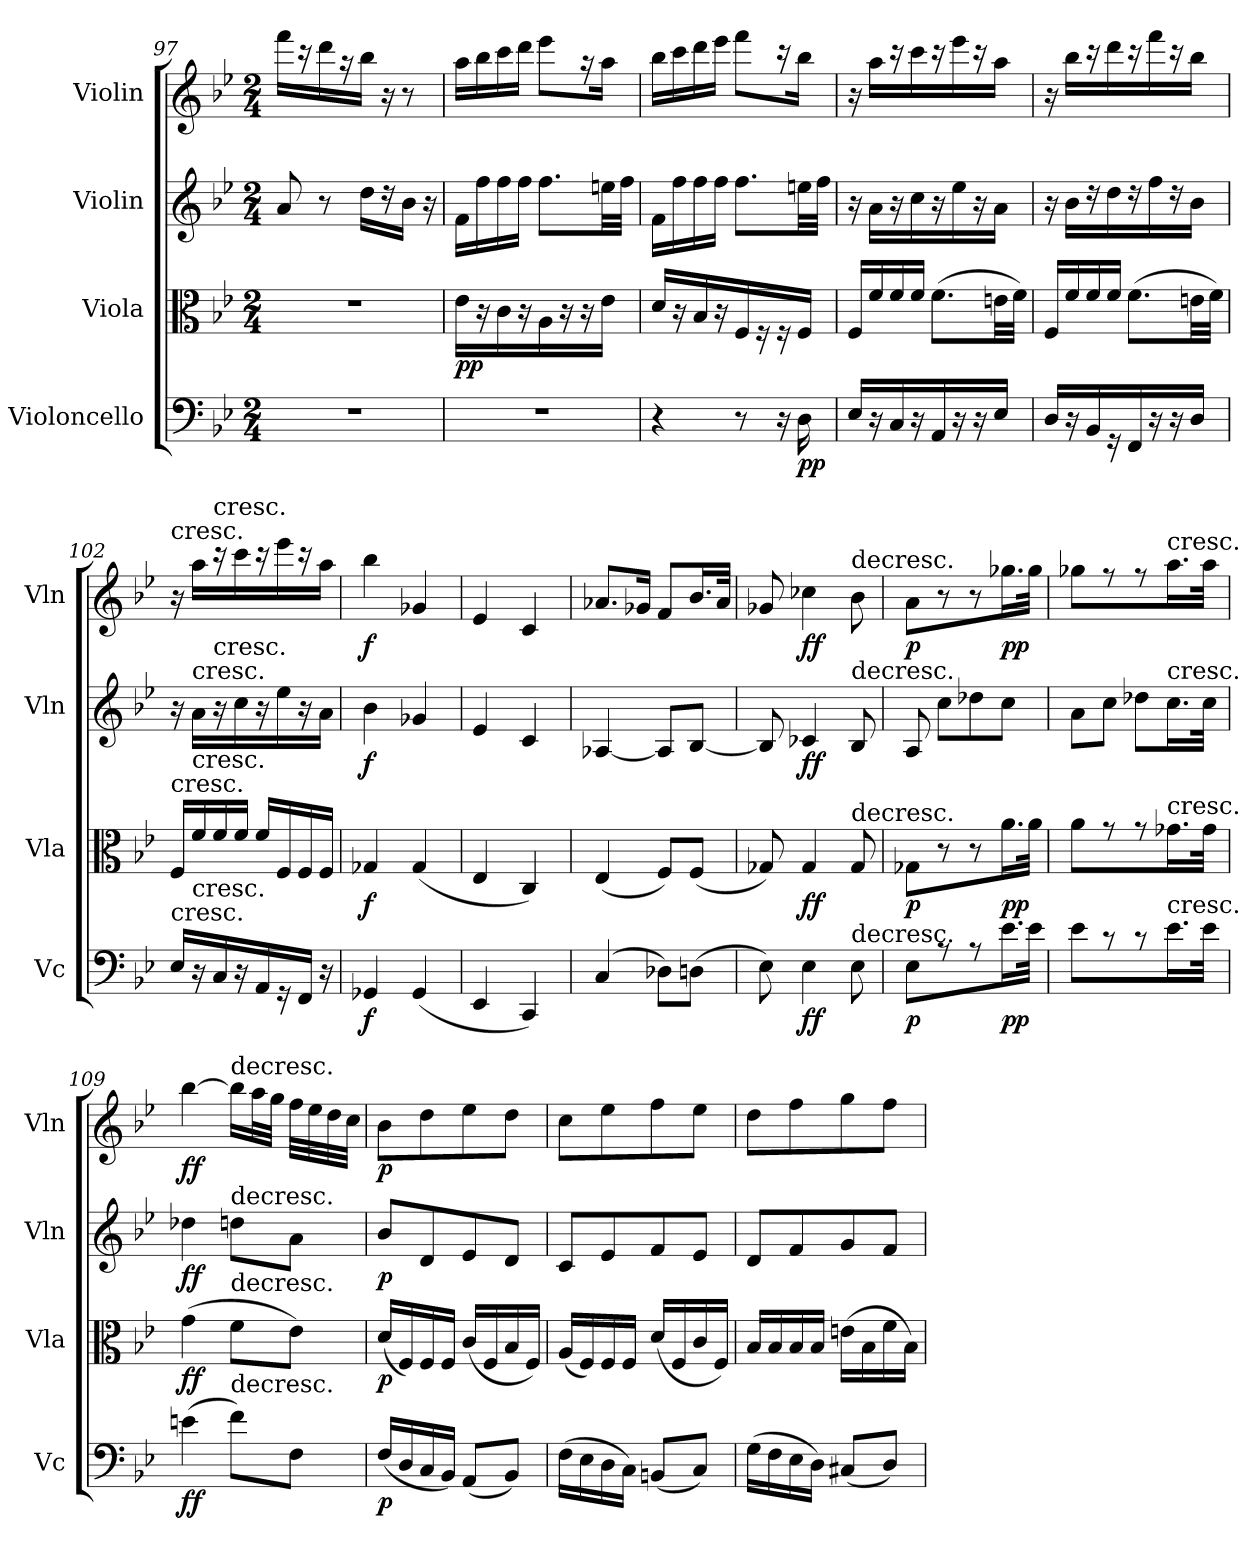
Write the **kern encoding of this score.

**kern	**dynam	**kern	**dynam	**kern	**dynam	**kern	**dynam
*part4	*part4	*part3	*part3	*part2	*part2	*part1	*part1
*staff4	*staff4	*staff3	*staff3	*staff2	*staff2	*staff1	*staff1
*I"Violoncello	*	*I"Viola	*	*I"Violin	*	*I"Violin	*
*I'Vc	*	*I'Vla	*	*I'Vln	*	*I'Vln	*
*clefF4	*	*clefC3	*	*clefG2	*	*clefG2	*
*k[b-e-]	*	*k[b-e-]	*	*k[b-e-]	*	*k[b-e-]	*
*B-:	*	*B-:	*	*B-:	*	*B-:	*
*M2/4	*	*M2/4	*	*M2/4	*	*M2/4	*
=97	=97	=97	=97	=97	=97	=97	=97
2r	.	2r	.	8a/	.	16fff\LL	.
.	.	.	.	.	.	16r	.
.	.	.	.	8r	.	16ddd\	.
.	.	.	.	.	.	16r	.
.	.	.	.	16dd\LL	.	16bb-\JJ	.
.	.	.	.	16r	.	16r	.
.	.	.	.	16b-\JJ	.	8r	.
.	.	.	.	16r	.	.	.
=98	=98	=98	=98	=98	=98	=98	=98
2r	.	16e-\LL	pp	16f\LL	.	16aa\LL	.
.	.	16r	.	16ff\	.	16bb-\	.
.	.	16c\	.	16ff\	.	16ccc\	.
.	.	16r	.	16ff\JJ	.	16ddd\JJ	.
.	.	16A\	.	8.ff\L	.	8eee-\L	.
.	.	16r	.	.	.	.	.
.	.	16r	.	.	.	16r	.
.	.	16e-\JJ	.	32een\LL	.	16aa\Jk	.
.	.	.	.	32ff\JJJ	.	.	.
=99	=99	=99	=99	=99	=99	=99	=99
4r	.	16d/LL	.	16f\LL	.	16bb-\LL	.
.	.	16r	.	16ff\	.	16ccc\	.
.	.	16B-/	.	16ff\	.	16ddd\	.
.	.	16r	.	16ff\JJ	.	16eee-\JJ	.
8r	.	16F/	.	8.ff\L	.	8fff\L	.
.	.	16r	.	.	.	.	.
16r	.	16r	.	.	.	16r	.
16D\	pp	16F/JJ	.	32een\LL	.	16bb-\Jk	.
.	.	.	.	32ff\JJJ	.	.	.
=100	=100	=100	=100	=100	=100	=100	=100
16E-/LL	.	16F/LL	.	16r	.	16r	.
16r	.	16f/	.	16a\LL	.	16aa\LL	.
16C/	.	16f/	.	16r	.	16r	.
16r	.	16f/JJ	.	16cc\	.	16ccc\	.
16AA/	.	(8.f\L	.	16r	.	16r	.
16r	.	.	.	16ee-\	.	16eee-\	.
16r	.	.	.	16r	.	16r	.
16E-/JJ	.	32en\LL	.	16a\JJ	.	16aa\JJ	.
.	.	32f\JJJ)	.	.	.	.	.
=101	=101	=101	=101	=101	=101	=101	=101
16D/LL	.	16F/LL	.	16r	.	16r	.
16r	.	16f/	.	16b-\LL	.	16bb-\LL	.
16BB-/	.	16f/	.	16r	.	16r	.
16r	.	16f/JJ	.	16dd\	.	16ddd\	.
16FF/	.	(8.f\L	.	16r	.	16r	.
16r	.	.	.	16ff\	.	16fff\	.
16r	.	.	.	16r	.	16r	.
16D/JJ	.	32en\LL	.	16b-\JJ	.	16bb-\JJ	.
.	.	32f\JJJ)	.	.	.	.	.
=102	=102	=102	=102	=102	=102	=102	=102
!	!	!	!	!	!	!LO:TX:t=cresc.	!
!	!	!LO:TX:t=cresc.	!	!	!	!	!
!LO:TX:t=cresc.	!	!	!	!	!	!	!
16E-/LL	.	16F/LL	.	16r	.	16r	.
!	!	!	!	!LO:TX:t=cresc.	!	!	!
!	!	!LO:TX:t=cresc.	!	!	!	!	!
!LO:TX:t=cresc.	!	!	!	!	!	!	!
16r	.	16f/	.	16a\LL	.	16aa\LL	.
!	!	!	!	!	!	!LO:TX:t=cresc.	!
!	!	!	!	!LO:TX:t=cresc.	!	!	!
16C/	.	16f/	.	16r	.	16r	.
16r	.	16f/JJ	.	16cc\	.	16ccc\	.
16AA/	.	16f/LL	.	16r	.	16r	.
16r	.	16F/	.	16ee-\	.	16eee-\	.
16FF/JJ	.	16F/	.	16r	.	16r	.
16r	.	16F/JJ	.	16a\JJ	.	16aa\JJ	.
=103	=103	=103	=103	=103	=103	=103	=103
4GG-X/	f	4G-X/	f	4b-\	f	4bb-\	f
(4GG-/	.	(4G-/	.	4g-X/	.	4g-X/	.
=104	=104	=104	=104	=104	=104	=104	=104
4EE-/	.	4E-/	.	4e-/	.	4e-/	.
4CC/)	.	4C/)	.	4c/	.	4c/	.
=105	=105	=105	=105	=105	=105	=105	=105
(4C/	.	(4E-/	.	[4A-X/	.	8.a-X/L	.
.	.	.	.	.	.	16g-X/Jk	.
8D-X\L)	.	8F/L)	.	8A-/L]	.	8f/L	.
(8Dn\J	.	(8F/J	.	[8B-/J	.	16.b-/L	.
.	.	.	.	.	.	32a-/JJk	.
=106	=106	=106	=106	=106	=106	=106	=106
8E-\)	.	8G-X/)	.	8B-/]	.	8g-X/	.
4E-\	ff	4G-/	ff	4c-X/	ff	4cc-X\	ff
!	!	!	!	!	!	!LO:TX:t=decresc.	!
!	!	!	!	!LO:TX:t=decresc.	!	!	!
!	!	!LO:TX:t=decresc.	!	!	!	!	!
!LO:TX:t=decresc.	!	!	!	!	!	!	!
8E-\	.	8G-/	.	8B-/	.	8b-\	.
=107	=107	=107	=107	=107	=107	=107	=107
8E-\L	p	8G-X\L	p	8A/	.	8a\L	p
8r	.	8r	.	8cc\L	.	8r	.
8r	.	8r	.	8dd-X\	.	8r	.
16.e-\L	pp	16.a\L	pp	8cc\J	.	16.gg-X\L	pp
32e-\JJk	.	32a\JJk	.	.	.	32gg-\JJk	.
=108	=108	=108	=108	=108	=108	=108	=108
8e-\L	.	8a\L	.	8a\L	.	8gg-X\L	.
8r	.	8r	.	8cc\J	.	8r	.
8r	.	8r	.	8dd-X\L	.	8r	.
!	!	!	!	!	!	!LO:TX:t=cresc.	!
!	!	!	!	!LO:TX:t=cresc.	!	!	!
!	!	!LO:TX:t=cresc.	!	!	!	!	!
!LO:TX:t=cresc.	!	!	!	!	!	!	!
16.e-\L	.	16.g-X\L	.	16.cc\L	.	16.aa\L	.
32e-\JJk	.	32g-\JJk	.	32cc\JJk	.	32aa\JJk	.
=109	=109	=109	=109	=109	=109	=109	=109
(4en\	ff	(4g\	ff	4dd-X\	ff	[4bb-\	ff
!	!	!	!	!	!	!LO:TX:t=decresc.	!
!	!	!	!	!LO:TX:t=decresc.	!	!	!
!	!	!LO:TX:t=decresc.	!	!	!	!	!
!LO:TX:t=decresc.	!	!	!	!	!	!	!
8f\L)	.	8f\L	.	8ddn\L	.	16bb-\LL]	.
.	.	.	.	.	.	32aa\L	.
.	.	.	.	.	.	32gg\JJJ	.
8F\J	.	8e-\J)	.	8a\J	.	32ff\LLL	.
.	.	.	.	.	.	32ee-\	.
.	.	.	.	.	.	32dd\	.
.	.	.	.	.	.	32cc\JJJ	.
=110	=110	=110	=110	=110	=110	=110	=110
(16F/LL	p	(16d/LL	p	8b-/L	p	8b-\L	p
16D/	.	16F/)	.	.	.	.	.
16C/	.	16F/	.	8d/	.	8dd\	.
16BB-/JJ)	.	16F/JJ	.	.	.	.	.
(8AA/L	.	(16c/LL	.	8e-/	.	8ee-\	.
.	.	16F/	.	.	.	.	.
8BB-/J)	.	16B-/	.	8d/J	.	8dd\J	.
.	.	16F/JJ)	.	.	.	.	.
=111	=111	=111	=111	=111	=111	=111	=111
(16F\LL	.	(16A/LL	.	8c/L	.	8cc\L	.
16E-\	.	16F/)	.	.	.	.	.
16D\	.	16F/	.	8e-/	.	8ee-\	.
16C\JJ)	.	16F/JJ	.	.	.	.	.
(8BBn/L	.	(16d/LL	.	8f/	.	8ff\	.
.	.	16F/	.	.	.	.	.
8C/J)	.	16c/	.	8e-/J	.	8ee-\J	.
.	.	16F/JJ)	.	.	.	.	.
=112	=112	=112	=112	=112	=112	=112	=112
(16G\LL	.	16B-/LL	.	8d/L	.	8dd\L	.
16F\	.	16B-/	.	.	.	.	.
16E-\	.	16B-/	.	8f/	.	8ff\	.
16D\JJ)	.	16B-/JJ	.	.	.	.	.
(8C#X/L	.	(16en\LL	.	8g/	.	8gg\	.
.	.	16B-\	.	.	.	.	.
8D/J)	.	16f\	.	8f/J	.	8ff\J	.
.	.	16B-\JJ)	.	.	.	.	.
=	=	=	=	=	=	=	=
*-	*-	*-	*-	*-	*-	*-	*-
